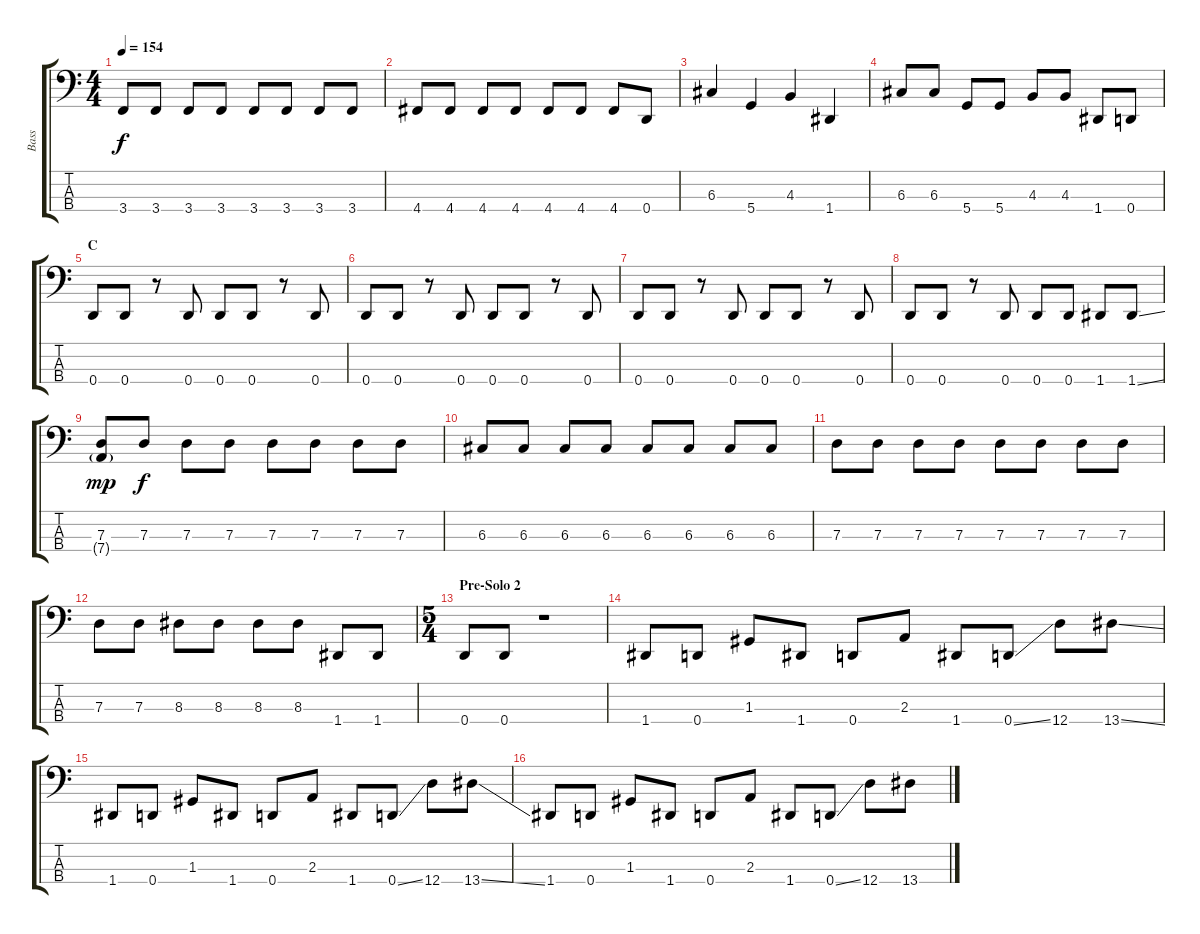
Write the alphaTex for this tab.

\track ("Bass" "Bass") {instrument electricbasspick}
\staff {score tabs}
\tuning (F2 C2 G1 D1) {hide}
\ts (4 4)
\tempo 154
\clef f4
\ks c
3.4.8{dy f} 3.4.8 3.4.8 3.4.8 3.4.8 3.4.8 3.4.8 3.4.8 |
4.4.8 4.4.8 4.4.8 4.4.8 4.4.8 4.4.8 4.4.8 0.4.8 |
6.3.4 5.4.4 4.3.4 1.4.4 |
6.3.8 6.3.8 5.4.8 5.4.8 4.3.8 4.3.8 1.4.8 0.4.8 |
\section ("" "C")
0.4.8 0.4.8 r.8 0.4.8 0.4.8 0.4.8 r.8 0.4.8 |
0.4.8 0.4.8 r.8 0.4.8 0.4.8 0.4.8 r.8 0.4.8 |
0.4.8 0.4.8 r.8 0.4.8 0.4.8 0.4.8 r.8 0.4.8 |
0.4.8 0.4.8 r.8 0.4.8 0.4.8 0.4.8 1.4.8 1.4{ss}.8 |
(7.3 7.4{g}).8{dy mp} 7.3.8{dy f} 7.3.8 7.3.8 7.3.8 7.3.8 7.3.8 7.3.8 |
6.3.8 6.3.8 6.3.8 6.3.8 6.3.8 6.3.8 6.3.8 6.3.8 |
7.3.8 7.3.8 7.3.8 7.3.8 7.3.8 7.3.8 7.3.8 7.3.8 |
7.3.8 7.3.8 8.3.8 8.3.8 8.3.8 8.3.8 1.4.8 1.4.8 |
\ts (5 4)
\section ("" "Pre-Solo 2")
0.4.8 0.4.8 r.1 |
1.4.8 0.4.8 1.3.8 1.4.8 0.4.8 2.3.8 1.4.8 0.4{ss}.8 12.4.8 13.4{ss}.8 |
1.4.8 0.4.8 1.3.8 1.4.8 0.4.8 2.3.8 1.4.8 0.4{ss}.8 12.4.8 13.4{ss}.8 |
1.4.8 0.4.8 1.3.8 1.4.8 0.4.8 2.3.8 1.4.8 0.4{ss}.8 12.4.8 13.4{ss}.8
